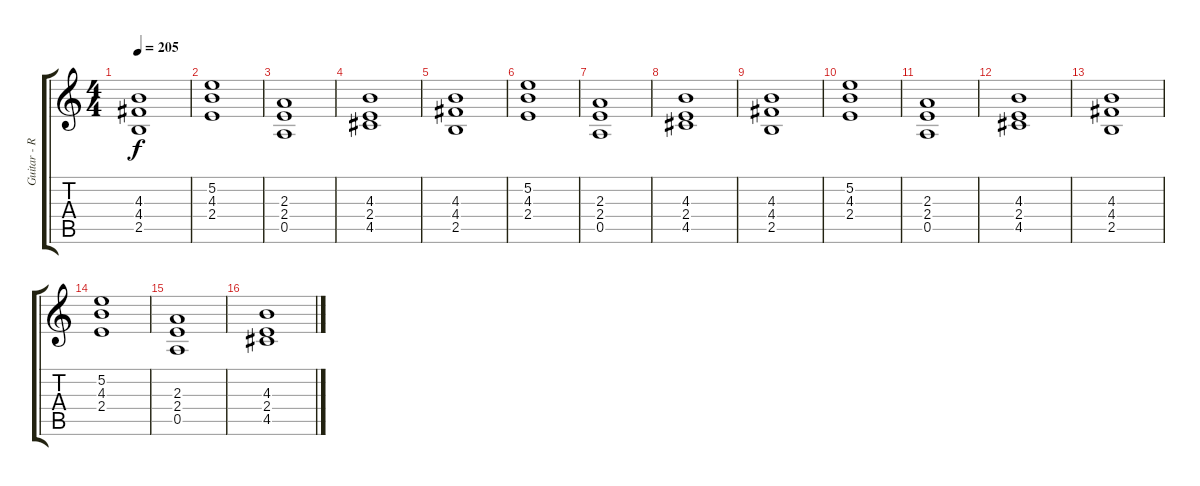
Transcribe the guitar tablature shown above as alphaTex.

\track ("Guitar - Rythem" "Guitar - R") {instrument distortionguitar}
\staff {score tabs}
\tuning (E4 B3 G3 D3 A2 E2) {hide}
\ts (4 4)
\tempo 205
\clef g2
\ks c
(4.3 4.4 2.5).1{dy f} |
(5.2 4.3 2.4).1 |
(2.3 2.4 0.5).1 |
(4.3 2.4 4.5).1 |
(4.3 4.4 2.5).1 |
(5.2 4.3 2.4).1 |
(2.3 2.4 0.5).1 |
(4.3 2.4 4.5).1 |
(4.3 4.4 2.5).1 |
(5.2 4.3 2.4).1 |
(2.3 2.4 0.5).1 |
(4.3 2.4 4.5).1 |
(4.3 4.4 2.5).1 |
(5.2 4.3 2.4).1 |
(2.3 2.4 0.5).1 |
(4.3 2.4 4.5).1
